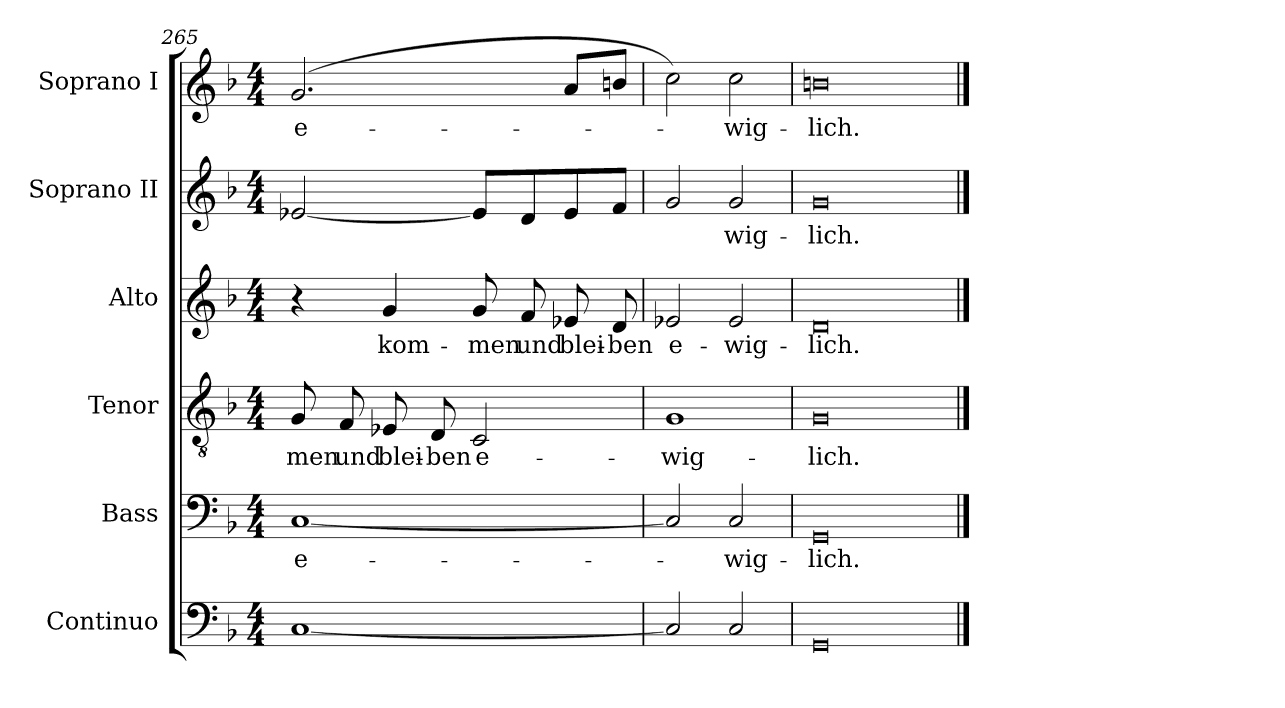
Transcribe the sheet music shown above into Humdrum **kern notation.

**kern	**kern	**text	**kern	**text	**kern	**text	**kern	**text	**kern	**text
*part6	*part5	*part5	*part4	*part4	*part3	*part3	*part2	*part2	*part1	*part1
*staff6	*staff5	*staff5	*staff4	*staff4	*staff3	*staff3	*staff2	*staff2	*staff1	*staff1
*I"Continuo	*I"Bass	*	*I"Tenor	*	*I"Alto	*	*I"Soprano II	*	*I"Soprano I	*
*	*I'B	*	*I'T	*	*I'A	*	*I'S II	*	*I'S I	*
*clefF4	*clefF4	*	*clefGv2	*	*clefG2	*	*clefG2	*	*clefG2	*
*k[b-]	*k[b-]	*	*k[b-]	*	*k[b-]	*	*k[b-]	*	*k[b-]	*
*F:	*F:	*	*F:	*	*F:	*	*F:	*	*F:	*
*M4/4	*M4/4	*	*M4/4	*	*M4/4	*	*M4/4	*	*M4/4	*
=265	=265	=265	=265	=265	=265	=265	=265	=265	=265	=265
!	!	!LO:LY:b	!	!LO:LY:b	!	!	!	!	!	!LO:LY:b
[1C	[1C	e-	8G	-men	4r	.	[2e-X	.	(<2.g	e-
!	!	!	!	!LO:LY:b	!	!	!	!	!	!
.	.	.	8F	und	.	.	.	.	.	.
!	!	!	!	!LO:LY:b	!	!LO:LY:b	!	!	!	!
.	.	.	8E-X	blei-	4g	kom-	.	.	.	.
!	!	!	!	!LO:LY:b	!	!	!	!	!	!
.	.	.	8D	-ben	.	.	.	.	.	.
!	!	!	!	!LO:LY:b	!	!LO:LY:b	!	!	!	!
.	.	.	2C	e-	8g	-men	8e-L]	.	.	.
!	!	!	!	!	!	!LO:LY:b	!	!	!	!
.	.	.	.	.	8f	und	8d	.	.	.
!	!	!	!	!	!	!LO:LY:b	!	!	!	!
.	.	.	.	.	8e-X	blei-	8e-	.	8aL	.
!	!	!	!	!	!	!LO:LY:b	!	!	!	!
.	.	.	.	.	8d	-ben	8fJ	.	8bnJ	.
=266	=266	=266	=266	=266	=266	=266	=266	=266	=266	=266
!	!	!	!	!LO:LY:b	!	!LO:LY:b	!	!	!	!
2C]	2C]	.	1G	-wig-	2e-X	e-	2g	.	2cc)	.
!	!	!LO:LY:b	!	!	!	!LO:LY:b	!	!LO:LY:b	!	!LO:LY:b
2C	2C	wig-	.	.	2e-	-wig-	2g	wig-	2cc	wig-
=267	=267	=267	=267	=267	=267	=267	=267	=267	=267	=267
!	!	!LO:LY:b	!	!LO:LY:b	!	!LO:LY:b	!	!LO:LY:b	!	!LO:LY:b
0GG	0GG	-lich.	0G	-lich.	0d	-lich.	0g	-lich.	0bn	-lich.
==	==	==	==	==	==	==	==	==	==	==
*-	*-	*-	*-	*-	*-	*-	*-	*-	*-	*-
